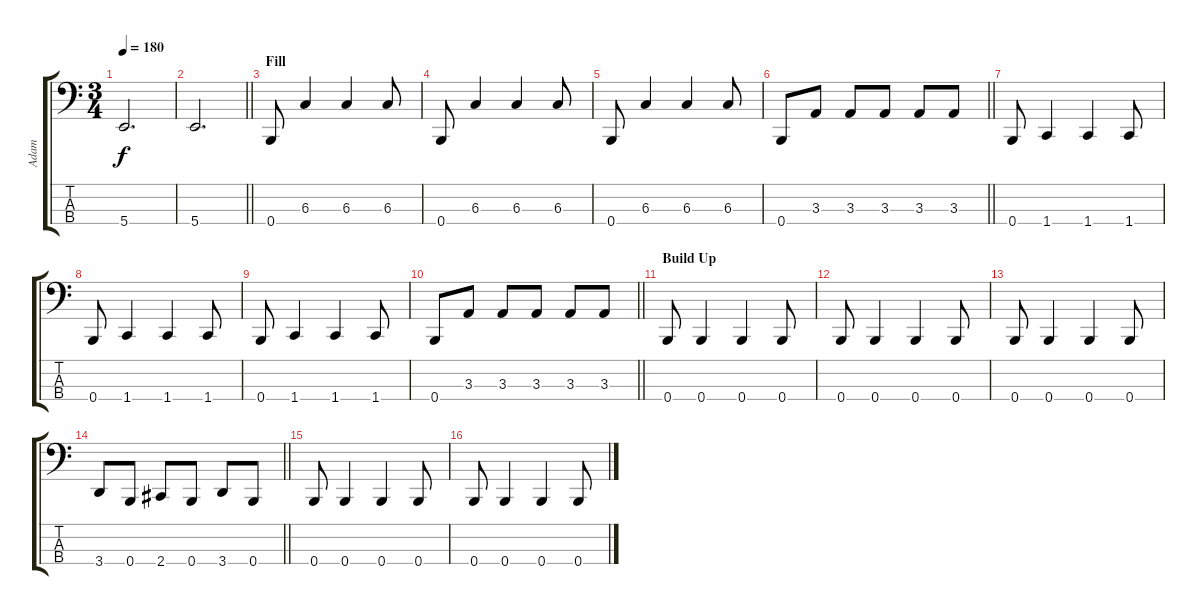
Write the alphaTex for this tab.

\track ("Adam" "Adam") {instrument electricbassfinger}
\staff {score tabs}
\tuning (E2 B1 Gb1 B0) {hide}
\ts (3 4)
\tempo 180
\clef f4
\ks c
5.4.2{d dy f} |
\barLineRight lightlight
5.4.2{d} |
\section ("" "Fill")
0.4.8 6.3.4 6.3.4 6.3.8 |
0.4.8 6.3.4 6.3.4 6.3.8 |
0.4.8 6.3.4 6.3.4 6.3.8 |
\barLineRight lightlight
0.4.8 3.3.8 3.3.8 3.3.8 3.3.8 3.3.8 |
0.4.8 1.4.4 1.4.4 1.4.8 |
0.4.8 1.4.4 1.4.4 1.4.8 |
0.4.8 1.4.4 1.4.4 1.4.8 |
\barLineRight lightlight
0.4.8 3.3.8 3.3.8 3.3.8 3.3.8 3.3.8 |
\section ("" "Build Up")
0.4.8 0.4.4 0.4.4 0.4.8 |
0.4.8 0.4.4 0.4.4 0.4.8 |
0.4.8 0.4.4 0.4.4 0.4.8 |
\barLineRight lightlight
3.4.8 0.4.8 2.4.8 0.4.8 3.4.8 0.4.8 |
0.4.8 0.4.4 0.4.4 0.4.8 |
0.4.8 0.4.4 0.4.4 0.4.8
